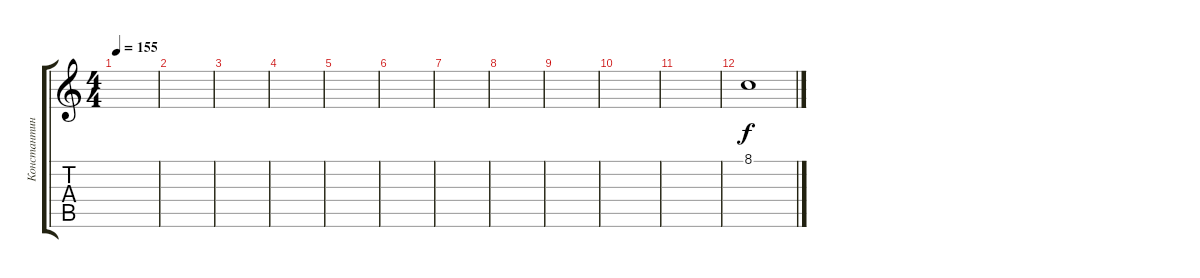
\track ("Константин Бекрев (Roland juno DI)" "Константин") {instrument tubularbells}
\staff {score tabs}
\tuning (E4 B3 G3 D3 A2 E2) {hide}
\ts (4 4)
\tempo 155
\clef g2
\ks c
|
|
|
|
|
|
|
|
|
|
|
8.1.1
